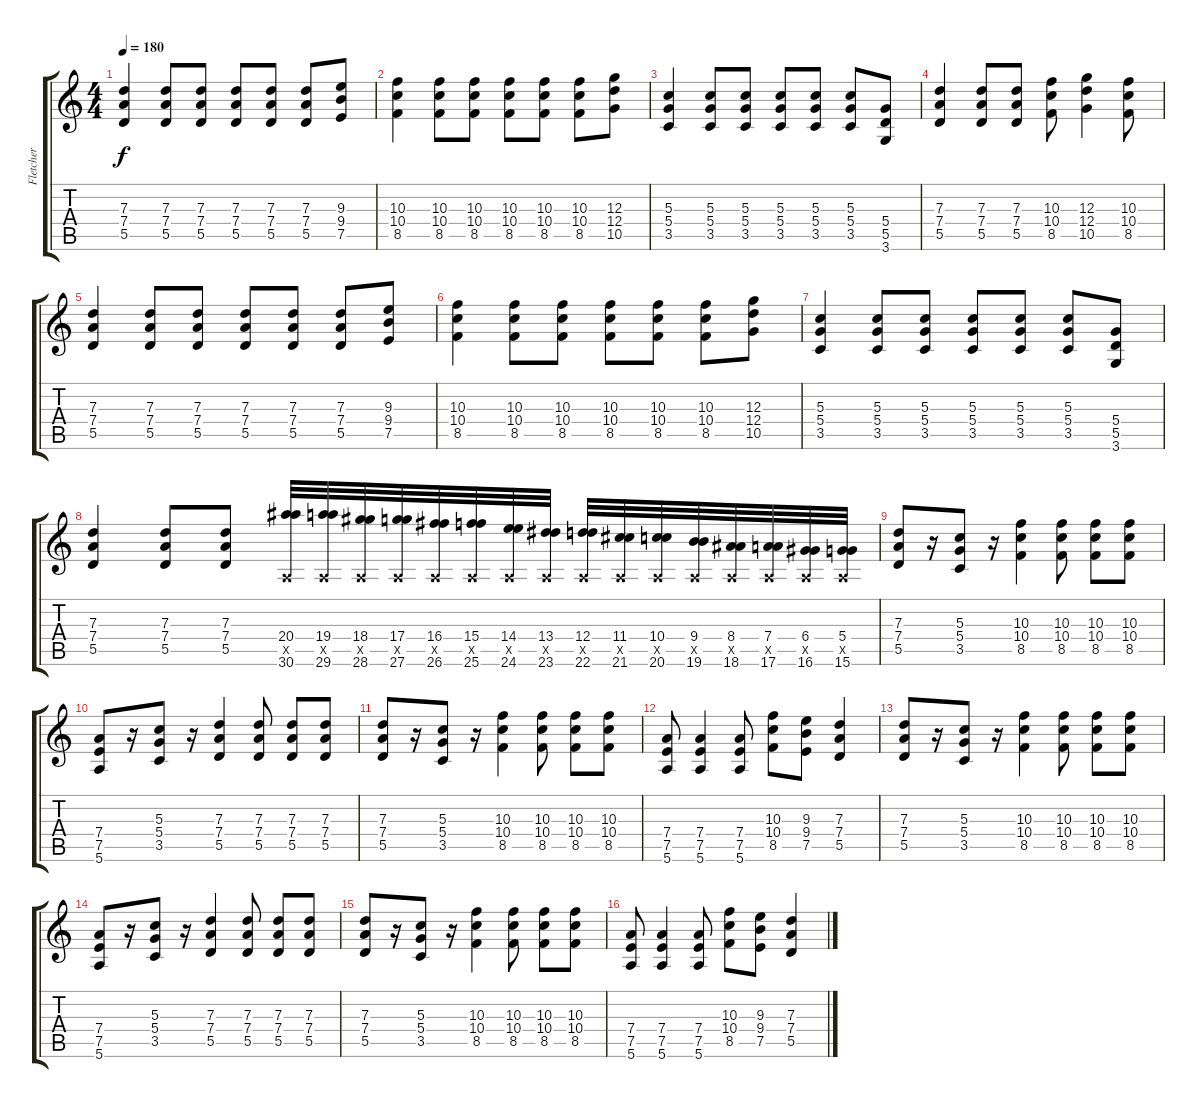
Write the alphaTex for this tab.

\track ("Fletcher" "Fletcher") {instrument distortionguitar}
\staff {score tabs}
\tuning (E4 B3 G3 D3 A2 E2) {hide}
\ts (4 4)
\tempo 180
\clef g2
\ks c
(7.3 7.4 5.5).4{dy f} (7.3 7.4 5.5).8 (7.3 7.4 5.5).8 (7.3 7.4 5.5).8 (7.3 7.4 5.5).8 (7.3 7.4 5.5).8 (9.3 9.4 7.5).8 |
(10.3 10.4 8.5).4 (10.3 10.4 8.5).8 (10.3 10.4 8.5).8 (10.3 10.4 8.5).8 (10.3 10.4 8.5).8 (10.3 10.4 8.5).8 (12.3 12.4 10.5).8 |
(5.3 5.4 3.5).4 (5.3 5.4 3.5).8 (5.3 5.4 3.5).8 (5.3 5.4 3.5).8 (5.3 5.4 3.5).8 (5.3 5.4 3.5).8 (5.4 5.5 3.6).8 |
(7.3 7.4 5.5).4 (7.3 7.4 5.5).8 (7.3 7.4 5.5).8 (10.3 10.4 8.5).8 (12.3 12.4 10.5).4 (10.3 10.4 8.5).8 |
(7.3 7.4 5.5).4 (7.3 7.4 5.5).8 (7.3 7.4 5.5).8 (7.3 7.4 5.5).8 (7.3 7.4 5.5).8 (7.3 7.4 5.5).8 (9.3 9.4 7.5).8 |
(10.3 10.4 8.5).4 (10.3 10.4 8.5).8 (10.3 10.4 8.5).8 (10.3 10.4 8.5).8 (10.3 10.4 8.5).8 (10.3 10.4 8.5).8 (12.3 12.4 10.5).8 |
(5.3 5.4 3.5).4 (5.3 5.4 3.5).8 (5.3 5.4 3.5).8 (5.3 5.4 3.5).8 (5.3 5.4 3.5).8 (5.3 5.4 3.5).8 (5.4 5.5 3.6).8 |
(7.3 7.4 5.5).4 (7.3 7.4 5.5).8 (7.3 7.4 5.5).8 (20.4 0.5{x} 30.6).32 (19.4 0.5{x} 29.6).32 (18.4 0.5{x} 28.6).32 (17.4 0.5{x} 27.6).32 (16.4 0.5{x} 26.6).32 (15.4 0.5{x} 25.6).32 (14.4 0.5{x} 24.6).32 (13.4 0.5{x} 23.6).32 (12.4 0.5{x} 22.6).32 (11.4 0.5{x} 21.6).32 (10.4 0.5{x} 20.6).32 (9.4 0.5{x} 19.6).32 (8.4 0.5{x} 18.6).32 (7.4 0.5{x} 17.6).32 (6.4 0.5{x} 16.6).32 (5.4 0.5{x} 15.6).32 |
(7.3 7.4 5.5).8 r.16 (5.3 5.4 3.5).8 r.16 (10.3 10.4 8.5).4 (10.3 10.4 8.5).8 (10.3 10.4 8.5).8 (10.3 10.4 8.5).8 |
(7.4 7.5 5.6).8 r.16 (5.3 5.4 3.5).8 r.16 (7.3 7.4 5.5).4 (7.3 7.4 5.5).8 (7.3 7.4 5.5).8 (7.3 7.4 5.5).8 |
(7.3 7.4 5.5).8 r.16 (5.3 5.4 3.5).8 r.16 (10.3 10.4 8.5).4 (10.3 10.4 8.5).8 (10.3 10.4 8.5).8 (10.3 10.4 8.5).8 |
(7.4 7.5 5.6).8 (7.4 7.5 5.6).4 (7.4 7.5 5.6).8 (10.3 10.4 8.5).8 (9.3 9.4 7.5).8 (7.3 7.4 5.5).4 |
(7.3 7.4 5.5).8 r.16 (5.3 5.4 3.5).8 r.16 (10.3 10.4 8.5).4 (10.3 10.4 8.5).8 (10.3 10.4 8.5).8 (10.3 10.4 8.5).8 |
(7.4 7.5 5.6).8 r.16 (5.3 5.4 3.5).8 r.16 (7.3 7.4 5.5).4 (7.3 7.4 5.5).8 (7.3 7.4 5.5).8 (7.3 7.4 5.5).8 |
(7.3 7.4 5.5).8 r.16 (5.3 5.4 3.5).8 r.16 (10.3 10.4 8.5).4 (10.3 10.4 8.5).8 (10.3 10.4 8.5).8 (10.3 10.4 8.5).8 |
(7.4 7.5 5.6).8 (7.4 7.5 5.6).4 (7.4 7.5 5.6).8 (10.3 10.4 8.5).8 (9.3 9.4 7.5).8 (7.3 7.4 5.5).4
